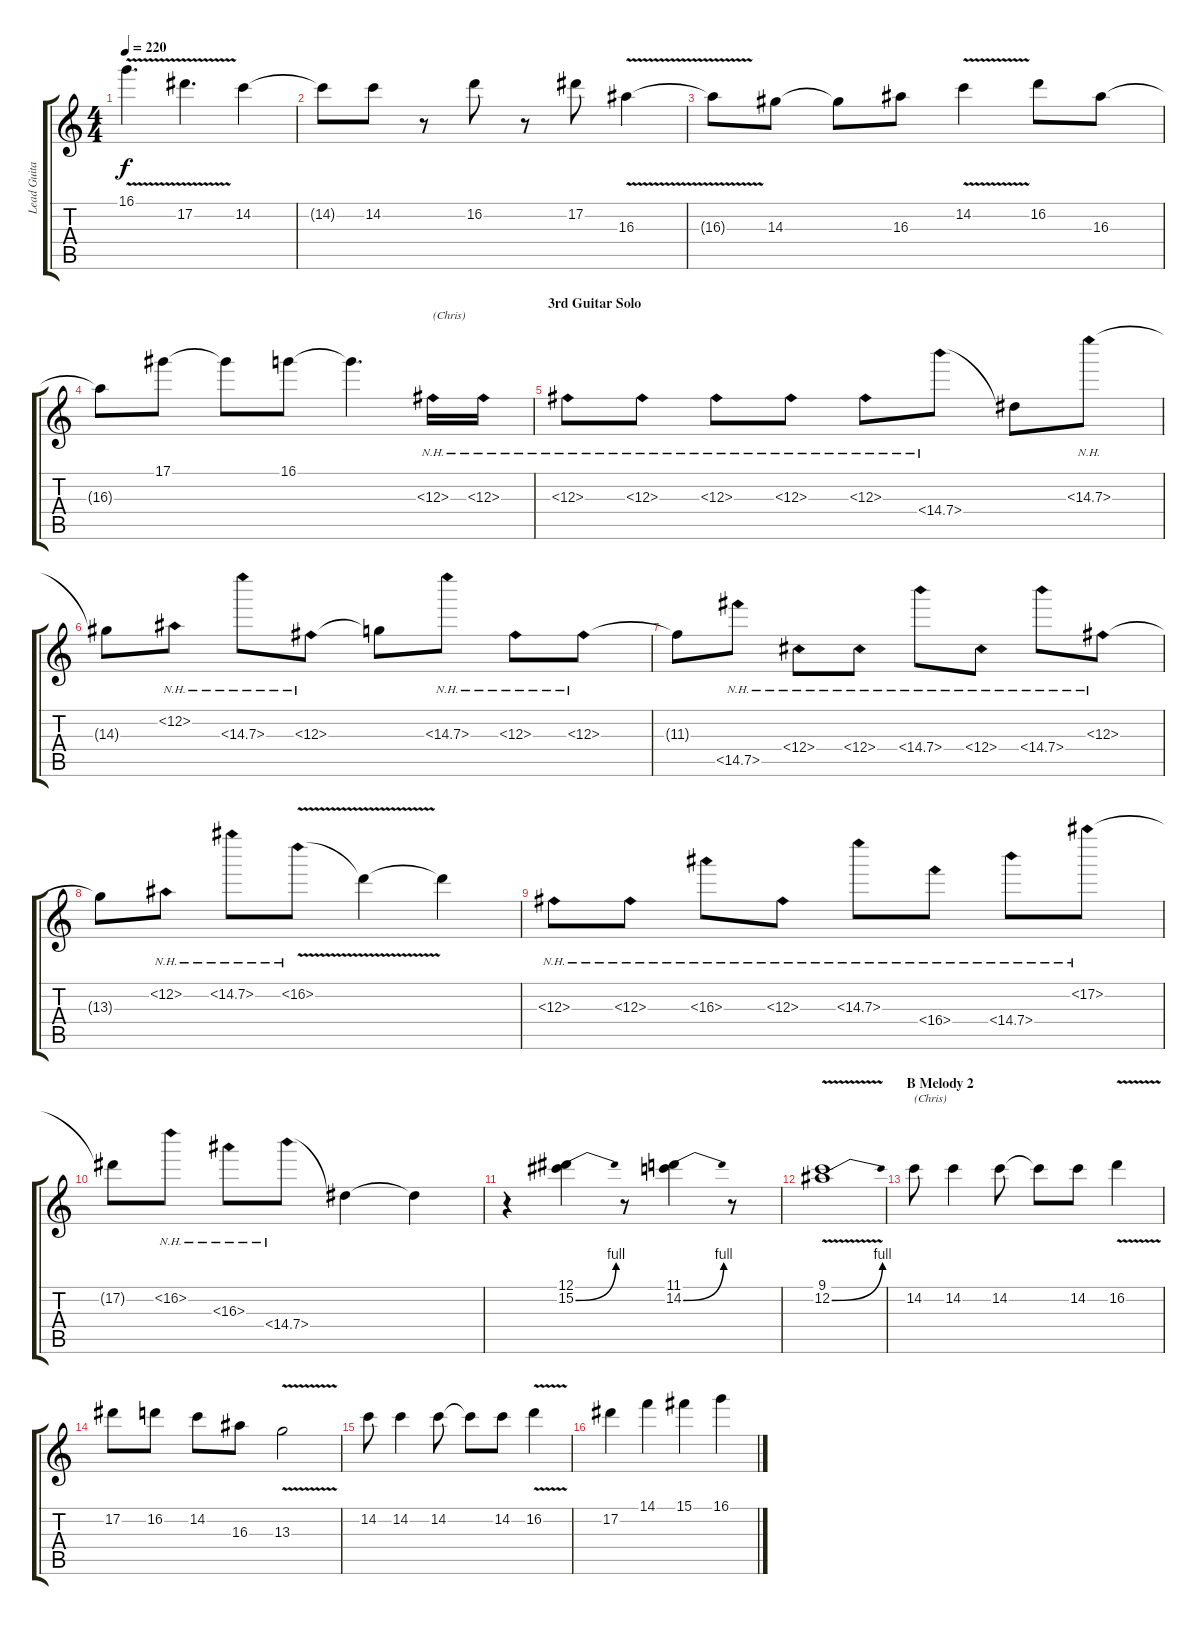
\track ("Lead Guitar 2" "Lead Guita") {instrument overdrivenguitar}
\staff {score tabs}
\tuning (Eb4 Bb3 Gb3 Db3 Ab2 Eb2) {hide}
\ts (4 4)
\tempo 220
\clef g2
\ks c
16.1{v}.4{d dy f} 17.2{v}.4{d} 14.2.4 |
14.2{t}.8 14.2.8 r.8 16.2.8 r.8 17.2.8 16.3{v}.4 |
16.3{t}.8 14.3.8 14.3{t}.8 16.3.8 14.2{v}.4 16.2.8 16.3.8 |
16.3{t}.8 17.1.8 17.1{t}.8 16.1.8 16.1{t}.4{d} 11.3{nh}.16{txt "(Chris)"} 12.3{nh}.16 |
\section ("" "3rd Guitar Solo")
13.3{nh}.8 13.3{nh}.8 13.3{nh}.8 12.3{nh}.8 11.3{nh}.8 14.4{nh}.8 14.4{t}.8 14.3{nh}.8 |
14.3{t}.8 12.2{nh}.8 14.3{nh}.8 13.3{nh}.8 13.3{t}.8 14.3{nh}.8 13.3{nh}.8 11.3{nh}.8 |
11.3{t}.8 14.5{nh}.8 11.4{nh}.8 13.4{nh}.8 14.4{nh}.8 13.4{nh}.8 14.4{nh}.8 13.3{nh}.8 |
13.3{t}.8 12.2{nh}.8 14.2{nh}.8 16.2{nh v}.8 16.2{t}.4 16.2{t}.4 |
13.3{nh}.8 13.3{nh}.8 16.3{nh}.8 13.3{nh}.8 14.3{nh}.8 16.4{nh}.8 14.4{nh}.8 17.2{nh}.8 |
17.2{t}.8 16.2{nh}.8 16.3{nh}.8 14.4{nh}.8 14.4{t}.4 14.4{t}.4 |
r.4 (12.1 15.2{be (bend 0 0 60 4)}).4 r.8 (11.1 14.2{be (bend 0 0 60 4)}).4 r.8 |
(9.1 12.2{be (bend 0 0 60 4) v}).1 |
\section ("" "B Melody 2")
14.2.8{txt "(Chris)"} 14.2.4 14.2.8 14.2{t}.8 14.2.8 16.2{v}.4 |
17.2.8 16.2.8 14.2.8 16.3.8 13.3{v}.2 |
14.2.8 14.2.4 14.2.8 14.2{t}.8 14.2.8 16.2{v}.4 |
17.2.4 14.1.4 15.1.4 16.1.4
